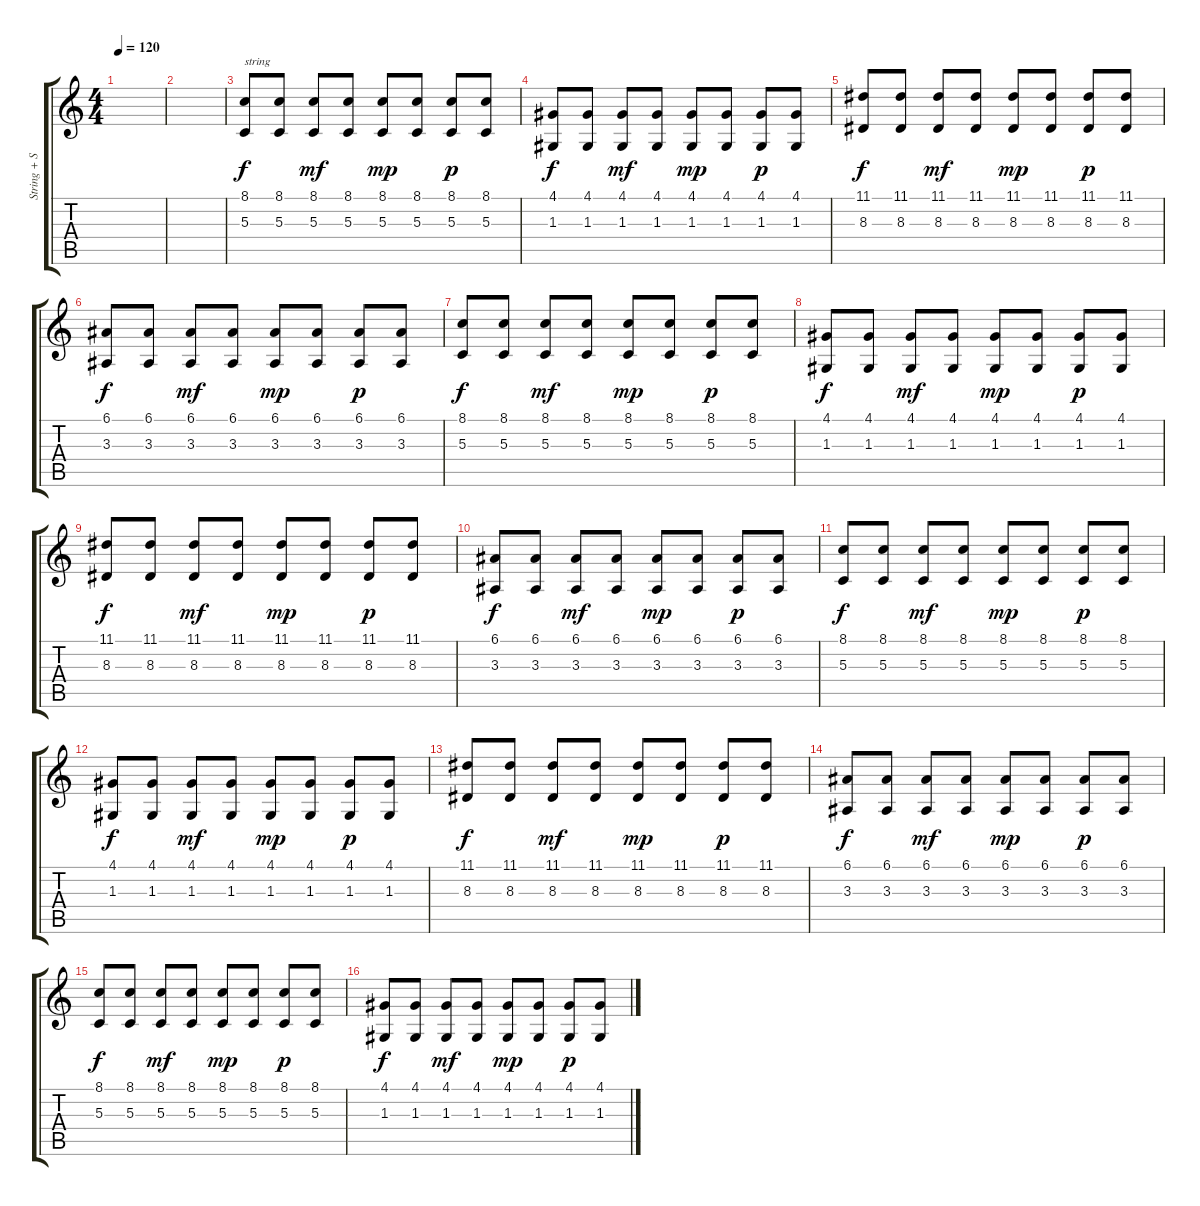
\track ("String + Sawtooth" "String + S") {instrument stringensemble1}
\staff {score tabs}
\tuning (E4 B3 G3 D3 A2 E2) {hide}
\ts (4 4)
\tempo 120
\clef g2
\ks c
|
|
(8.1 5.3).8{txt "string" instrument stringensemble1} (8.1 5.3).8 (8.1 5.3).8{dy mf} (8.1 5.3).8 (8.1 5.3).8{dy mp} (8.1 5.3).8 (8.1 5.3).8{dy p} (8.1 5.3).8 |
(4.1 1.3).8{dy f} (4.1 1.3).8 (4.1 1.3).8{dy mf} (4.1 1.3).8 (4.1 1.3).8{dy mp} (4.1 1.3).8 (4.1 1.3).8{dy p} (4.1 1.3).8 |
(11.1 8.3).8{dy f} (11.1 8.3).8 (11.1 8.3).8{dy mf} (11.1 8.3).8 (11.1 8.3).8{dy mp} (11.1 8.3).8 (11.1 8.3).8{dy p} (11.1 8.3).8 |
(6.1 3.3).8{dy f} (6.1 3.3).8 (6.1 3.3).8{dy mf} (6.1 3.3).8 (6.1 3.3).8{dy mp} (6.1 3.3).8 (6.1 3.3).8{dy p} (6.1 3.3).8 |
(8.1 5.3).8{dy f} (8.1 5.3).8 (8.1 5.3).8{dy mf} (8.1 5.3).8 (8.1 5.3).8{dy mp} (8.1 5.3).8 (8.1 5.3).8{dy p} (8.1 5.3).8 |
(4.1 1.3).8{dy f} (4.1 1.3).8 (4.1 1.3).8{dy mf} (4.1 1.3).8 (4.1 1.3).8{dy mp} (4.1 1.3).8 (4.1 1.3).8{dy p} (4.1 1.3).8 |
(11.1 8.3).8{dy f} (11.1 8.3).8 (11.1 8.3).8{dy mf} (11.1 8.3).8 (11.1 8.3).8{dy mp} (11.1 8.3).8 (11.1 8.3).8{dy p} (11.1 8.3).8 |
(6.1 3.3).8{dy f} (6.1 3.3).8 (6.1 3.3).8{dy mf} (6.1 3.3).8 (6.1 3.3).8{dy mp} (6.1 3.3).8 (6.1 3.3).8{dy p} (6.1 3.3).8 |
(8.1 5.3).8{dy f} (8.1 5.3).8 (8.1 5.3).8{dy mf} (8.1 5.3).8 (8.1 5.3).8{dy mp} (8.1 5.3).8 (8.1 5.3).8{dy p} (8.1 5.3).8 |
(4.1 1.3).8{dy f} (4.1 1.3).8 (4.1 1.3).8{dy mf} (4.1 1.3).8 (4.1 1.3).8{dy mp} (4.1 1.3).8 (4.1 1.3).8{dy p} (4.1 1.3).8 |
(11.1 8.3).8{dy f} (11.1 8.3).8 (11.1 8.3).8{dy mf} (11.1 8.3).8 (11.1 8.3).8{dy mp} (11.1 8.3).8 (11.1 8.3).8{dy p} (11.1 8.3).8 |
(6.1 3.3).8{dy f} (6.1 3.3).8 (6.1 3.3).8{dy mf} (6.1 3.3).8 (6.1 3.3).8{dy mp} (6.1 3.3).8 (6.1 3.3).8{dy p} (6.1 3.3).8 |
(8.1 5.3).8{dy f} (8.1 5.3).8 (8.1 5.3).8{dy mf} (8.1 5.3).8 (8.1 5.3).8{dy mp} (8.1 5.3).8 (8.1 5.3).8{dy p} (8.1 5.3).8 |
(4.1 1.3).8{dy f} (4.1 1.3).8 (4.1 1.3).8{dy mf} (4.1 1.3).8 (4.1 1.3).8{dy mp} (4.1 1.3).8 (4.1 1.3).8{dy p} (4.1 1.3).8
